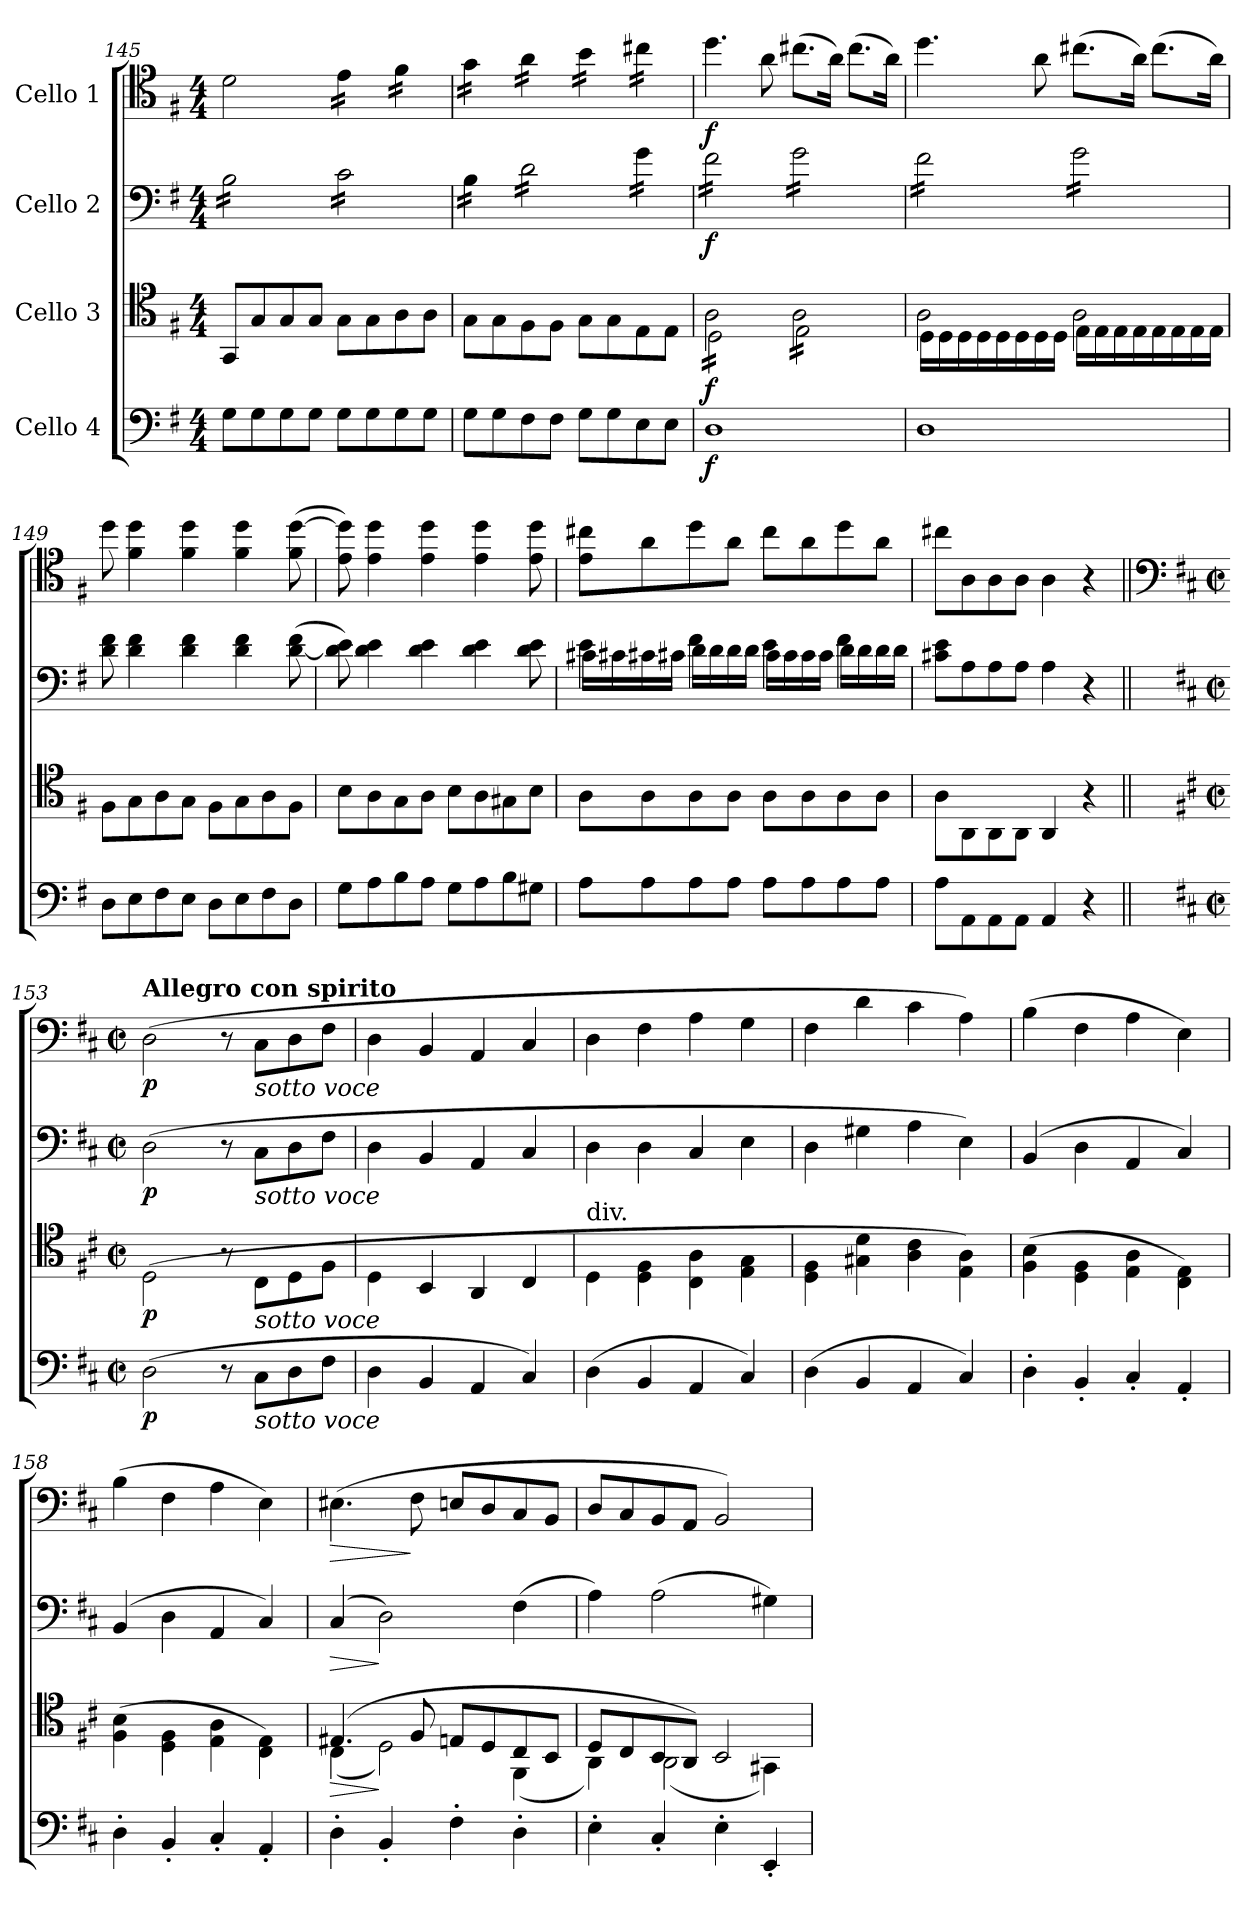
**kern	**dynam	**kern	**dynam	**kern	**dynam	**kern	**dynam
*part4	*part4	*part3	*part3	*part2	*part2	*part1	*part1
*staff4	*staff4	*staff3	*staff3	*staff2	*staff2	*staff1	*staff1
*I"Cello 4	*	*I"Cello 3	*	*I"Cello 2	*	*I"Cello 1	*
*clefF4	*	*clefC4	*	*clefF4	*	*clefC4	*
*k[f#]	*	*k[f#]	*	*k[f#]	*	*k[f#]	*
*M4/4	*	*M4/4	*	*M4/4	*	*M4/4	*
=145	=145	=145	=145	=145	=145	=145	=145
*	*	*	*	*tremolo	*	*	*
8G\L	.	8GG/L	.	16B\LL	.	2d\	.
.	.	.	.	16B\	.	.	.
8G\	.	8G/	.	16B\	.	.	.
.	.	.	.	16B\	.	.	.
8G\	.	8G/	.	16B\	.	.	.
.	.	.	.	16B\	.	.	.
8G\J	.	8G/J	.	16B\	.	.	.
.	.	.	.	16B\JJ	.	.	.
!	!LO:DY:b	!	!LO:DY:b	!	!LO:DY:b	!	!LO:DY:b
*	*	*	*	*	*	*tremolo	*
8G\L	other-dynamics	8G\L	other-dynamics	16c\LL	other-dynamics	16e\LL	other-dynamics
.	.	.	.	16c\	.	16e\	.
8G\	.	8G\	.	16c\	.	16e\	.
.	.	.	.	16c\	.	16e\JJ	.
8G\	.	8A\	.	16c\	.	16f#\LL	.
.	.	.	.	16c\	.	16f#\	.
8G\J	.	8A\J	.	16c\	.	16f#\	.
.	.	.	.	16c\JJ	.	16f#\JJ	.
=146	=146	=146	=146	=146	=146	=146	=146
8G\L	.	8G\L	.	16B\LL	.	16g\LL	.
.	.	.	.	16B\	.	16g\	.
8G\	.	8G\	.	16B\	.	16g\	.
.	.	.	.	16B\JJ	.	16g\JJ	.
8F#\	.	8F#\	.	16d\LL	.	16a\LL	.
.	.	.	.	16d\	.	16a\	.
8F#\J	.	8F#\J	.	16d\	.	16a\	.
.	.	.	.	16d\	.	16a\JJ	.
8G\L	.	8G\L	.	16d\	.	16b\LL	.
.	.	.	.	16d\	.	16b\	.
8G\	.	8G\	.	16d\	.	16b\	.
.	.	.	.	16d\JJ	.	16b\JJ	.
8E\	.	8E\	.	16g\LL	.	16cc#X\LL	.
.	.	.	.	16g\	.	16cc#X\	.
8E\J	.	8E\J	.	16g\	.	16cc#X\	.
.	.	.	.	16g\JJ	.	16cc#X\JJ	.
*	*	*	*	*	*	*Xtremolo	*
!!LO:LB:g=z
=147	=147	=147	=147	=147	=147	=147	=147
*	*	*^	*	*	*	*	*
!	!LO:DY:b	!	!	!LO:DY:b	!	!LO:DY:b	!	!LO:DY:b
*	*	*tremolo	*	*	*	*	*	*
1D	f	2A\	16D\LL	f	16f#\LL	f	4.dd\	f
.	.	.	16D\	.	16f#\	.	.	.
.	.	.	16D\	.	16f#\	.	.	.
.	.	.	16D\	.	16f#\	.	.	.
.	.	.	16D\	.	16f#\	.	.	.
.	.	.	16D\	.	16f#\	.	.	.
.	.	.	16D\	.	16f#\	.	8a\	.
.	.	.	16D\JJ	.	16f#\JJ	.	.	.
.	.	2A\	16E\LL	.	16g\LL	.	(8.cc#X\L	.
.	.	.	16E\	.	16g\	.	.	.
.	.	.	16E\	.	16g\	.	.	.
.	.	.	16E\	.	16g\	.	16a\Jk)	.
.	.	.	16E\	.	16g\	.	(8.cc#\L	.
.	.	.	16E\	.	16g\	.	.	.
.	.	.	16E\	.	16g\	.	.	.
.	.	.	16E\JJ	.	16g\JJ	.	16a\Jk)	.
=148	=148	=148	=148	=148	=148	=148	=148	=148
1D	.	2A\	16D\LL	.	16f#\LL	.	4.dd\	.
.	.	.	16D\	.	16f#\	.	.	.
.	.	.	16D\	.	16f#\	.	.	.
.	.	.	16D\	.	16f#\	.	.	.
.	.	.	16D\	.	16f#\	.	.	.
.	.	.	16D\	.	16f#\	.	.	.
.	.	.	16D\	.	16f#\	.	8a\	.
.	.	.	16D\JJ	.	16f#\JJ	.	.	.
.	.	2A\	16E\LL	.	16g\LL	.	(8.cc#X\L	.
.	.	.	16E\	.	16g\	.	.	.
.	.	.	16E\	.	16g\	.	.	.
.	.	.	16E\	.	16g\	.	16a\Jk)	.
.	.	.	16E\	.	16g\	.	(8.cc#\L	.
.	.	.	16E\	.	16g\	.	.	.
.	.	.	16E\	.	16g\	.	.	.
.	.	.	16E\JJ	.	16g\JJ	.	16a\Jk)	.
*	*	*	*	*	*Xtremolo	*	*	*
*	*	*Xtremolo	*	*	*	*	*	*
*	*	*v	*v	*	*	*	*	*
=149	=149	=149	=149	=149	=149	=149	=149
8D\L	.	8F#\L	.	8d\ 8f#\	.	8dd\	.
8E\	.	8G\	.	4d\ 4f#\	.	4f#\ 4dd\	.
8F#\	.	8A\	.	.	.	.	.
8E\J	.	8G\J	.	4d\ 4f#\	.	4f#\ 4dd\	.
8D\L	.	8F#\L	.	.	.	.	.
8E\	.	8G\	.	4d\ 4f#\	.	4f#\ 4dd\	.
8F#\	.	8A\	.	.	.	.	.
8D\J	.	8F#\J	.	([8d\ 8f#\	.	(8f#\ [8dd\	.
=150	=150	=150	=150	=150	=150	=150	=150
8G\L	.	8B\L	.	8d\] 8e\)	.	8e\ 8dd\])	.
8A\	.	8A\	.	4d\ 4e\	.	4e\ 4dd\	.
8B\	.	8G\	.	.	.	.	.
8A\J	.	8A\J	.	4d\ 4e\	.	4e\ 4dd\	.
8G\L	.	8B\L	.	.	.	.	.
8A\	.	8A\	.	4d\ 4e\	.	4e\ 4dd\	.
8B\	.	8G#X\	.	.	.	.	.
8G#X\J	.	8B\J	.	8d\ 8e\	.	8e\ 8dd\	.
!!LO:LB:g=z
=151	=151	=151	=151	=151	=151	=151	=151
*	*	*	*	*^	*	*	*
*	*	*	*	*tremolo	*	*	*	*
8A\L	.	8A\L	.	4e\	16c#X\LL	.	8e\ 8cc#X\L	.
.	.	.	.	.	16c#X\	.	.	.
8A\	.	8A\	.	.	16c#X\	.	8a\	.
.	.	.	.	.	16c#X\JJ	.	.	.
8A\	.	8A\	.	4f#\	16d\LL	.	8dd\	.
.	.	.	.	.	16d\	.	.	.
8A\J	.	8A\J	.	.	16d\	.	8a\J	.
.	.	.	.	.	16d\JJ	.	.	.
8A\L	.	8A\L	.	4e\	16c#\LL	.	8cc#\L	.
.	.	.	.	.	16c#\	.	.	.
8A\	.	8A\	.	.	16c#\	.	8a\	.
.	.	.	.	.	16c#\JJ	.	.	.
8A\	.	8A\	.	4f#\	16d\LL	.	8dd\	.
.	.	.	.	.	16d\	.	.	.
8A\J	.	8A\J	.	.	16d\	.	8a\J	.
.	.	.	.	.	16d\JJ	.	.	.
*	*	*	*	*Xtremolo	*	*	*	*
*	*	*	*	*v	*v	*	*	*
=152	=152	=152	=152	=152	=152	=152	=152
8A\L	.	8A\L	.	8c#X\ 8e\L	.	8cc#X\L	.
8AA\	.	8AA\	.	8A\	.	8A\	.
8AA\	.	8AA\	.	8A\	.	8A\	.
8AA\J	.	8AA\J	.	8A\J	.	8A\J	.
4AA/	.	4AA/	.	4A\	.	4A\	.
4r	.	4r	.	4r	.	4r	.
=153||	=153||	=153||	=153||	=153||	=153||	=153||	=153||
!!LO:REH:place=s1:a:B:fs=14:t=8
*	*	*	*	*	*	*clefF4	*
*k[f#c#]	*	*k[f#c#]	*	*k[f#c#]	*	*k[f#c#]	*
*M2/2	*	*M2/2	*	*M2/2	*	*M2/2	*
*met(c|)	*	*met(c|)	*	*met(c|)	*	*met(c|)	*
!	!	!	!	!	!	!LO:TX:a:B:t=Allegro con spirito	!
!	!LO:DY:b	!	!LO:DY:b	!	!LO:DY:b	!	!LO:DY:b
(2D\	p	(2D\	p	(2D\	p	(2D\	p
8r	.	8r	.	8r	.	8r	.
!	!	!	!	!	!	!LO:TX:b:i:t=sotto voce	!
!	!	!	!	!LO:TX:b:i:t=sotto voce	!	!	!
!	!	!LO:TX:b:i:t=sotto voce	!	!	!	!	!
!LO:TX:b:i:t=sotto voce	!	!	!	!	!	!	!
8C#\L	.	8C#\L	.	8C#\L	.	8C#\L	.
8D\	.	8D\	.	8D\	.	8D\	.
8F#\J	.	8F#\J	.	8F#\J	.	8F#\J	.
=154	=154	=154	=154	=154	=154	=154	=154
4D\	.	4D\	.	4D\	.	4D\	.
4BB/	.	4BB/	.	4BB/	.	4BB/	.
4AA/	.	4AA/	.	4AA/	.	4AA/	.
4C#/)	.	4C#/	.	4C#/	.	4C#/	.
=155	=155	=155	=155	=155	=155	=155	=155
!	!	!LO:TX:a:t=div.	!	!	!	!	!
(4D\	.	4D\	.	4D\	.	4D\	.
4BB/	.	4D\ 4F#\	.	4D\	.	4F#\	.
4AA/	.	4C#\ 4A\	.	4C#/	.	4A\	.
4C#/)	.	4E\ 4G\	.	4E\	.	4G\	.
!!LO:PB:g=z
=156	=156	=156	=156	=156	=156	=156	=156
(4D\	.	4D\ 4F#\	.	4D\	.	4F#\	.
4BB/	.	4G#X\ 4d\	.	4G#X\	.	4d\	.
4AA/	.	4A\ 4c#\	.	4A\	.	4c#\	.
4C#/)	.	4E\ 4A\)	.	4E\)	.	4A\)	.
=157	=157	=157	=157	=157	=157	=157	=157
4D'\	.	(4F#\ 4B\	.	(4BB/	.	(4B\	.
4BB'/	.	4D\ 4F#\	.	4D\	.	4F#\	.
4C#'/	.	4E\ 4A\	.	4AA/	.	4A\	.
4AA'/	.	4C#\ 4E\)	.	4C#/)	.	4E\)	.
=158	=158	=158	=158	=158	=158	=158	=158
4D'\	.	(4F#\ 4B\	.	(4BB/	.	(4B\	.
4BB'/	.	4D\ 4F#\	.	4D\	.	4F#\	.
4C#'/	.	4E\ 4A\	.	4AA/	.	4A\	.
4AA'/	.	4C#\ 4E\)	.	4C#/)	.	4E\)	.
=159	=159	=159	=159	=159	=159	=159	=159
!	!	!	!LO:HP:b	!	!LO:HP:b	!	!LO:HP:b
*	*	*^	*	*	*	*	*
4D'\	.	(4.E#X/	(4C#\	>	(4C#/	>	(4.E#X\	>
4BB'/	.	.	2D\)	]	2D\)	]	.	.
.	.	8F#/	.	.	.	.	8F#\	]
4F#'\	.	8En/L	.	.	.	.	8En/L	.
.	.	8D/	.	.	.	.	8D/	.
4D'\	.	8C#/	(4FF#\	.	(4F#\	.	8C#/	.
.	.	8BB/J	.	.	.	.	8BB/J	.
=160	=160	=160	=160	=160	=160	=160	=160	=160
4E'\	.	8D/L	4AA\)	.	4A\)	.	8D/L	.
.	.	8C#/	.	.	.	.	8C#/	.
4C#'/	.	8BB/	(2AA\	.	(2A\	.	8BB/	.
.	.	8AA/J)	.	.	.	.	8AA/J	.
4E'\	.	2BB/	.	.	.	.	2BB/)	.
4EE'/	.	.	4GG#X\)	.	4G#X\)	.	.	.
*	*	*v	*v	*	*	*	*	*
=	=	=	=	=	=	=	=
*-	*-	*-	*-	*-	*-	*-	*-
